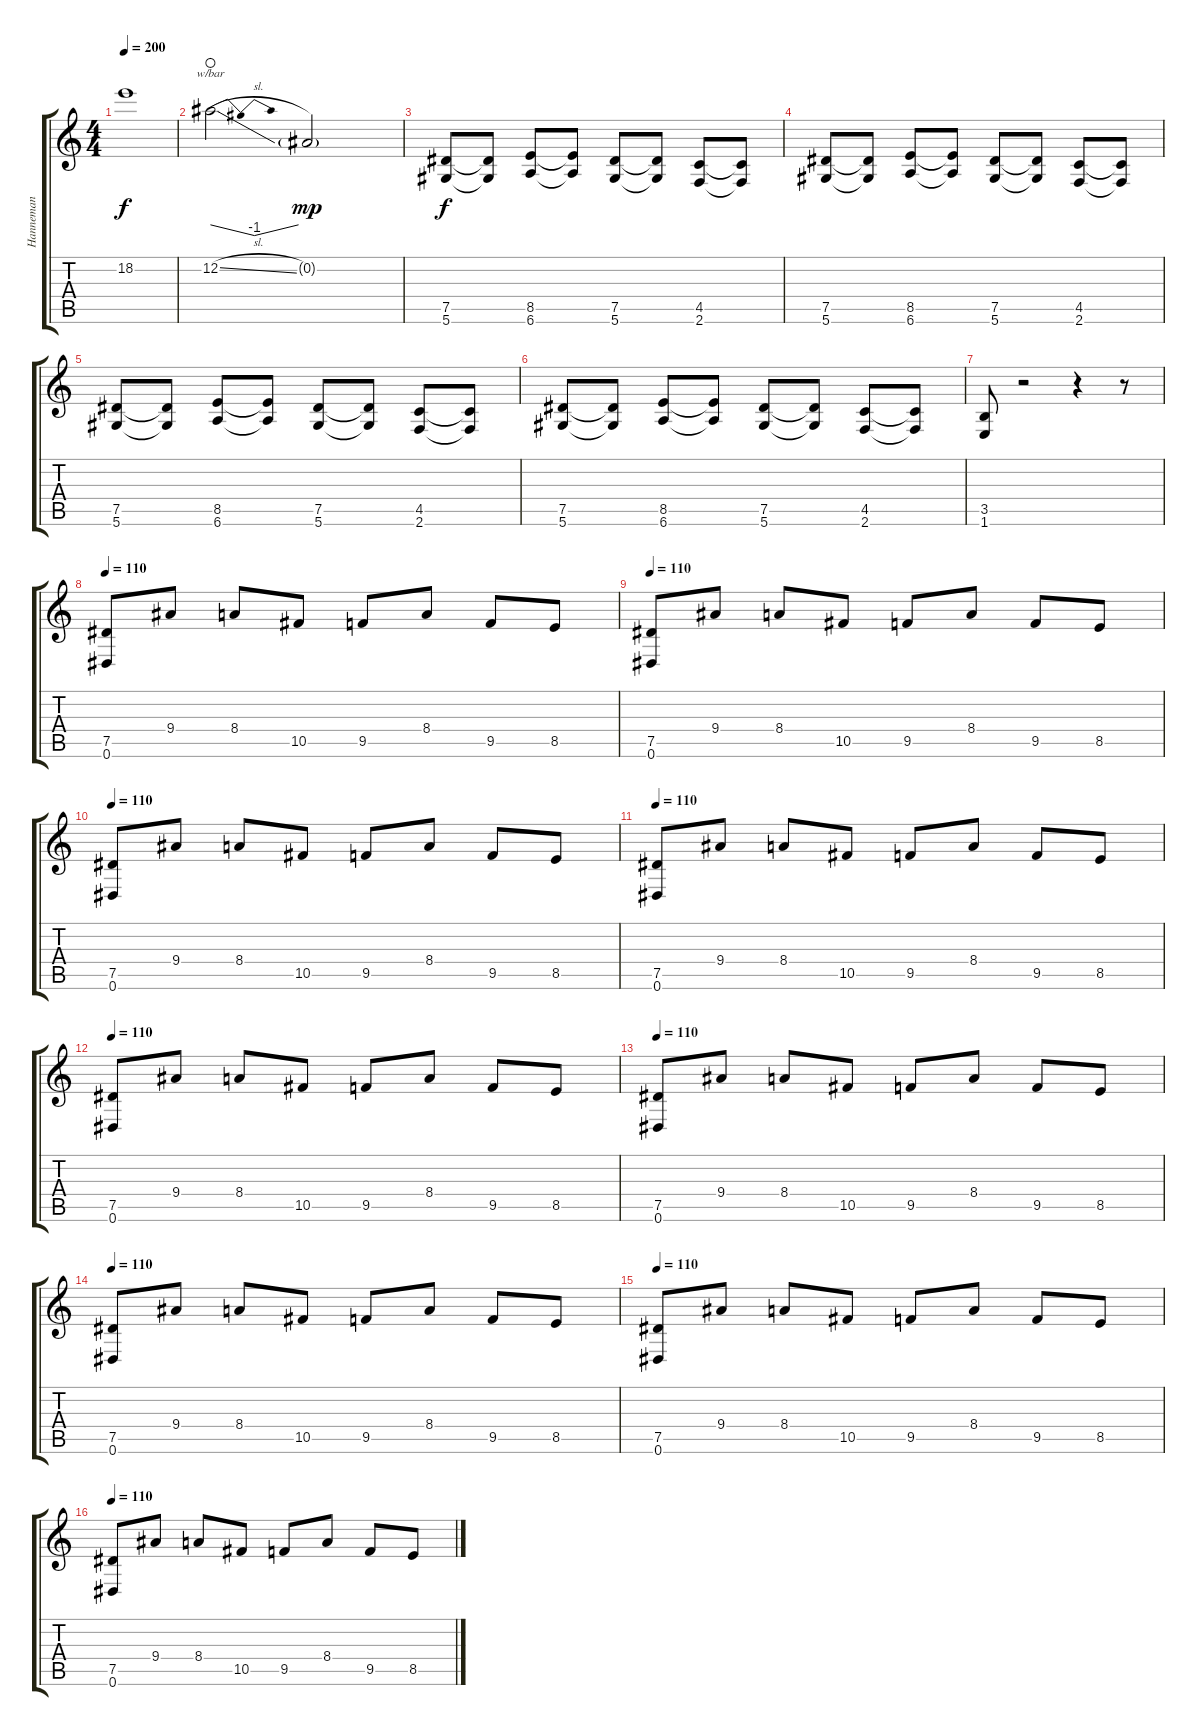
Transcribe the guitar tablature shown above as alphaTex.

\track ("Hanneman" "Hanneman") {instrument distortionguitar}
\staff {score tabs}
\tuning (Eb4 Bb3 Gb3 Db3 Ab2 Eb2) {hide}
\ts (4 4)
\tempo 200
\clef g2
\ks c
18.2{t}.1{dy f} |
12.2{sl}.2{tbe (dip default 0 0 30 -4 60 0) waho} 0.2{g}.2{dy mp} |
(7.5 5.6).8{dy f} (7.5{t} 5.6{t}).8 (8.5 6.6).8 (8.5{t} 6.6{t}).8 (7.5 5.6).8 (7.5{t} 5.6{t}).8 (4.5 2.6).8 (4.5{t} 2.6{t}).8 |
(7.5 5.6).8 (7.5{t} 5.6{t}).8 (8.5 6.6).8 (8.5{t} 6.6{t}).8 (7.5 5.6).8 (7.5{t} 5.6{t}).8 (4.5 2.6).8 (4.5{t} 2.6{t}).8 |
(7.5 5.6).8 (7.5{t} 5.6{t}).8 (8.5 6.6).8 (8.5{t} 6.6{t}).8 (7.5 5.6).8 (7.5{t} 5.6{t}).8 (4.5 2.6).8 (4.5{t} 2.6{t}).8 |
(7.5 5.6).8 (7.5{t} 5.6{t}).8 (8.5 6.6).8 (8.5{t} 6.6{t}).8 (7.5 5.6).8 (7.5{t} 5.6{t}).8 (4.5 2.6).8 (4.5{t} 2.6{t}).8 |
(3.5 1.6).8 r.2 r.4 r.8 |
\tempo 110
(7.5 0.6).8 9.4.8 8.4.8 10.5.8 9.5.8 8.4.8 9.5.8 8.5.8 |
\tempo 110
(7.5 0.6).8 9.4.8 8.4.8 10.5.8 9.5.8 8.4.8 9.5.8 8.5.8 |
\tempo 110
(7.5 0.6).8 9.4.8 8.4.8 10.5.8 9.5.8 8.4.8 9.5.8 8.5.8 |
\tempo 110
(7.5 0.6).8 9.4.8 8.4.8 10.5.8 9.5.8 8.4.8 9.5.8 8.5.8 |
\tempo 110
(7.5 0.6).8 9.4.8 8.4.8 10.5.8 9.5.8 8.4.8 9.5.8 8.5.8 |
\tempo 110
(7.5 0.6).8 9.4.8 8.4.8 10.5.8 9.5.8 8.4.8 9.5.8 8.5.8 |
\tempo 110
(7.5 0.6).8 9.4.8 8.4.8 10.5.8 9.5.8 8.4.8 9.5.8 8.5.8 |
\tempo 110
(7.5 0.6).8 9.4.8 8.4.8 10.5.8 9.5.8 8.4.8 9.5.8 8.5.8 |
\tempo 110
(7.5 0.6).8 9.4.8 8.4.8 10.5.8 9.5.8 8.4.8 9.5.8 8.5.8
